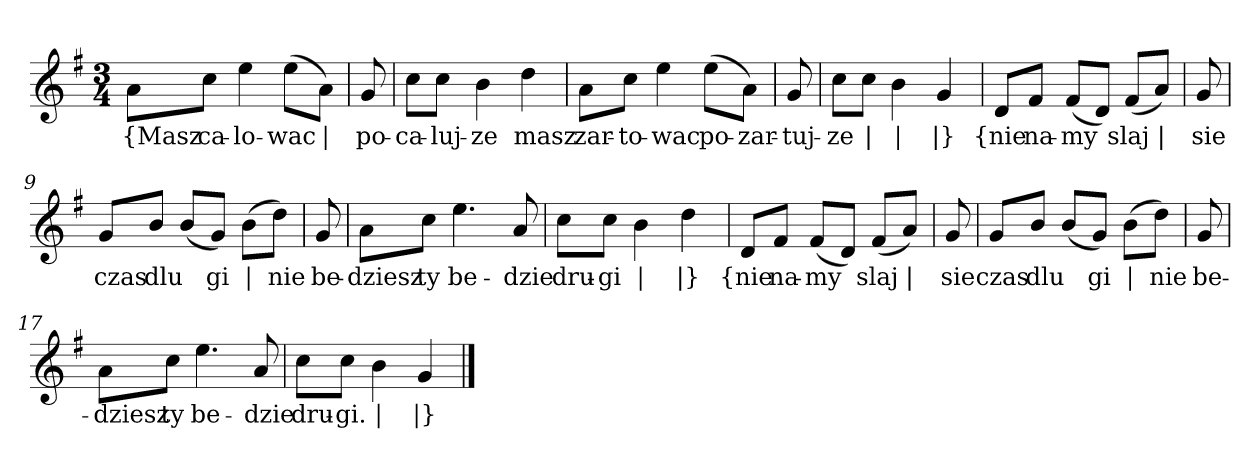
**kern	**text
*part1	*part1
*staff1	*staff1
*clefG2	*
*k[f#]	*
*G:	*
*M3/4	*
=	=
8a\L	{Masz
8cc\J	ca-
4ee	-lo-
(8ee\L	-wac
8a\J)	|
=2y	=2y
8g	po-
=3	=3
8cc\L	-ca-
8cc\J	-luj-
4b	-ze
4dd	masz
=4	=4
8a\L	zar-
8cc\J	-to-
4ee	-wac
(8ee\L	po-
8a\J)	-zar-
=5y	=5y
8g	-tuj-
=6	=6
8cc\L	-ze
8cc\J	|
4b	|
4g	|}
=7y	=7y
8d/L	{nie
8f#/J	na-
(8f#/L	-my
8d/J)	--
(8f#/L	-slaj
8a/J)	|
=8y	=8y
8g	sie
=9	=9
8g/L	czas
8b/J	dlu
(8b/L	--
8g/J)	-gi
(8b\L	|
8dd\J)	nie
=10y	=10y
8g	be-
=11	=11
8a\L	-dziesz
8cc\J	ty
4.ee	be-
8a	-dzie
=12	=12
8cc\L	dru-
8cc\J	-gi
4b	|
4dd	|}
=13y	=13y
8d/L	{nie
8f#/J	na-
(8f#/L	-my
8d/J)	--
(8f#/L	-slaj
8a/J)	|
=14y	=14y
8g	sie
=15	=15
8g/L	czas
8b/J	dlu
(8b/L	--
8g/J)	-gi
(8b\L	|
8dd\J)	nie
=16y	=16y
8g	be-
=17	=17
8a\L	-dziesz
8cc\J	ty
4.ee	be-
8a	-dzie
=18	=18
8cc\L	dru-
8cc\J	-gi.
4b	|
4g	|}
==	==
*-	*-
